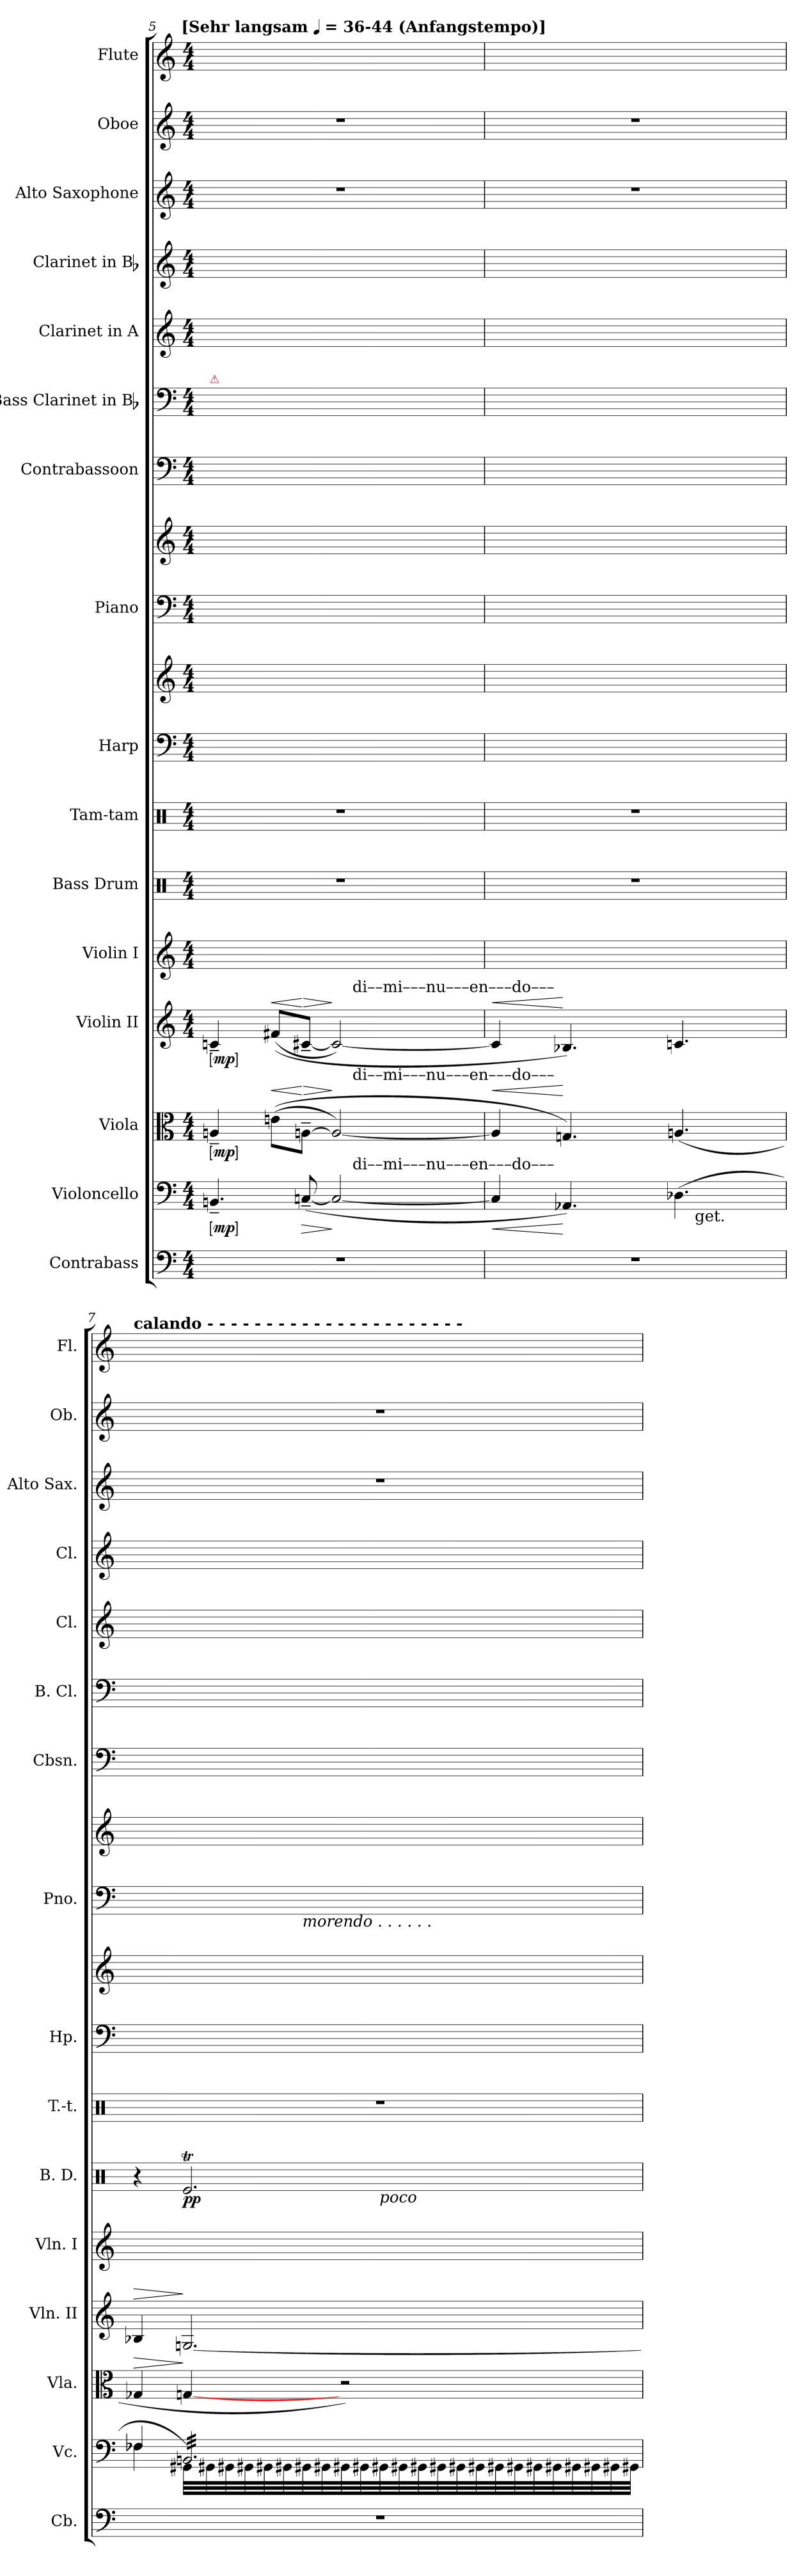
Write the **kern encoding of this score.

**kern	**kern	**dynam	**kern	**dynam	**kern	**dynam	**kern	**kern	**dynam	**kern	**kern	**kern	**kern	**kern	**kern	**kern	**kern	**kern	**kern	**kern	**kern
*part16	*part15	*part15	*part14	*part14	*part13	*part13	*part12	*part11	*part11	*part10	*part9	*part9	*part8	*part8	*part7	*part6	*part5	*part4	*part3	*part2	*part1
*staff18	*staff17	*staff17	*staff16	*staff16	*staff15	*staff15	*staff14	*staff13	*staff13	*staff12	*staff11	*staff10	*staff9	*staff8	*staff7	*staff6	*staff5	*staff4	*staff3	*staff2	*staff1
*I"Contrabass	*I"Violoncello	*	*I"Viola	*	*I"Violin II	*	*I"Violin I	*I"Bass Drum	*	*I"Tam-tam	*I"Harp	*	*I"Piano	*	*I"Contrabassoon	*I"Bass Clarinet in Bb	*I"Clarinet in A	*I"Clarinet in Bb	*I"Alto Saxophone	*I"Oboe	*I"Flute
*I'Cb.	*I'Vc.	*	*I'Vla.	*	*I'Vln. II	*	*I'Vln. I	*I'B. D.	*	*I'T.-t.	*I'Hp.	*	*I'Pno.	*	*I'Cbsn.	*I'B. Cl.	*I'Cl.	*I'Cl.	*I'Alto Sax.	*I'Ob.	*I'Fl.
*clefF4	*clefF4	*	*clefC3	*	*clefG2	*	*clefG2	*clefX	*	*clefX	*clefF4	*clefG2	*clefF4	*clefG2	*clefF4	*clefF4	*clefG2	*clefG2	*clefG2	*clefG2	*clefG2
*ITrd7c12	*	*	*	*	*	*	*	*	*	*	*	*	*	*	*ITrd7c12	*ITrd1c2	*ITrd2c3	*ITrd1c2	*ITrd5c9	*	*
*k[]	*k[]	*	*k[]	*	*k[]	*	*k[]	*k[]	*	*k[]	*k[]	*k[]	*k[]	*k[]	*k[]	*k[b-e-]	*k[f#c#g#]	*k[b-e-]	*k[b-e-a-]	*k[]	*k[]
!!LO:TX:omd:t=[Sehr langsam [quarter] = 36-44 (Anfangstempo)]
*M4/4	*M4/4	*	*M4/4	*	*M4/4	*	*M4/4	*M4/4	*	*M4/4	*M4/4	*M4/4	*M4/4	*M4/4	*M4/4	*M4/4	*M4/4	*M4/4	*M4/4	*M4/4	*M4/4
*MM36	*MM36	*	*MM36	*	*MM36	*	*MM36	*MM36	*	*MM36	*MM36	*MM36	*MM36	*MM36	*MM36	*MM36	*MM36	*MM36	*MM36	*MM36	*MM36
=5	=5	=5	=5	=5	=5	=5	=5	=5	=5	=5	=5	=5	=5	=5	=5	=5	=5	=5	=5	=5	=5
!	!	!	!	!	!	!	!	!	!	!	!	!	!	!	!	!LO:TX:a:color=crimson:t=⚠	!	!	!	!	!
!	!	!LO:DY:ed=brack	!	!LO:DY:ed=brack	!	!LO:DY:ed=brack	!	!	!	!	!	!	!	!	!	!	!	!	!	!	!
*	*^	*	*^	*	*^	*	*	*	*	*	*	*	*	*	*	*	*	*	*	*	*
1r	4.BBn~>i	2ryy	mp	4An~>i	2ryy	mp	4cn~>i	2ryy	mp	1ryy	1r	.	1r	8ryy	1ryy	2ryy	2ryy	8ryy	8ryy	1ryy	1ryy	1r	1r	1ryy
.	.	.	.	.	.	.	.	.	.	.	.	.	.	8ryy	.	.	.	8ryy	8ryy	.	.	.	.	.
!	!	!	!	!	!	!LO:HP:a	!	!	!LO:HP:a	!	!	!	!	!	!	!	!	!	!	!	!	!	!	!
.	.	.	.	((8enL	.	<	(>(>8f#XL	.	<	.	.	.	.	8ryy	.	.	.	8ryy	8ryy	.	.	.	.	.
!	!	!	!LO:HP:b	!	!	!LO:HP:n=1:a	!	!	!LO:HP:n=1:a	!	!	!	!	!	!	!	!	!	!	!	!	!	!	!
.	(>[8Cn~	.	>	[8An~J	.	[ >	[8c#X~>J	.	[ >	.	.	.	.	8ryy	.	.	.	8ryy	8ryy	.	.	.	.	.
.	2C_	16ryy	]	2A_)	16ryy	]	2c#_)	16ryy	]	.	.	.	.	2ryy	.	16ryy	16ryy	8ryy	4ryy	.	.	.	.	.
!	!	!	!	!	!	!	!	!LO:TX:t=di––mi–––nu–––en–––do–––	!	!	!	!	!	!	!	!	!	!	!	!	!	!	!	!
!	!	!	!	!	!LO:TX:t=di––mi–––nu–––en–––do–––	!	!	!	!	!	!	!	!	!	!	!	!	!	!	!	!	!	!	!
!	!	!LO:TX:t=di––mi–––nu–––en–––do–––	!	!	!	!	!	!	!	!	!	!	!	!	!	!	!	!	!	!	!	!	!	!
.	.	4..ryy	.	.	4..ryy	.	.	4..ryy	.	.	.	.	.	.	.	16ryy	16ryy	.	.	.	.	.	.	.
.	.	.	.	.	.	.	.	.	.	.	.	.	.	.	.	16ryy	16ryy	8ryy	.	.	.	.	.	.
.	.	.	.	.	.	.	.	.	.	.	.	.	.	.	.	16ryy	16ryy	.	.	.	.	.	.	.
.	.	.	.	.	.	.	.	.	.	.	.	.	.	.	.	8ryy	8ryy	8ryy	8ryy	.	.	.	.	.
.	.	.	.	.	.	.	.	.	.	.	.	.	.	.	.	8ryy	16ryy	8ryy	8ryy	.	.	.	.	.
.	.	.	.	.	.	.	.	.	.	.	.	.	.	.	.	.	16ryy	.	.	.	.	.	.	.
=6	=6	=6	=6	=6	=6	=6	=6	=6	=6	=6	=6	=6	=6	=6	=6	=6	=6	=6	=6	=6	=6	=6	=6	=6
!	!	!	!LO:HP:b	!	!	!LO:HP:a	!	!	!LO:HP:a	!	!	!	!	!	!	!	!	!	!	!	!	!	!	!
*	*	*	*	*v	*v	*	*	*	*	*	*	*	*	*	*	*	*	*	*	*	*	*	*	*
*	*	*	*	*	*	*v	*v	*	*	*	*	*	*	*	*	*	*	*	*	*	*	*	*
1r	4C]	2ryy	<	4A]	<	4c#]	<	1ryy	1r	.	1r	8ryy	1ryy	4ryy	16ryy	8ryy	8ryy	1ryy	1ryy	1r	1r	1ryy
.	.	.	.	.	.	.	.	.	.	.	.	.	.	.	16ryy	.	.	.	.	.	.	.
.	.	.	.	.	.	.	.	.	.	.	.	8ryy	.	.	8ryy	8ryy	8ryy	.	.	.	.	.
.	4.AA-X)	.	[	4.Gn)	[	4.B-X)	[	.	.	.	.	8ryy	.	8.ryy	4ryy	8ryy	8ryy	.	.	.	.	.
.	.	.	.	.	.	.	.	.	.	.	.	8ryy	.	.	.	8ryy	8ryy	.	.	.	.	.
.	.	.	.	.	.	.	.	.	.	.	.	.	.	16ryy	.	.	.	.	.	.	.	.
.	.	8.ryy	.	.	.	.	.	.	.	.	.	4ryy	.	16ryy	2ryy	8ryy	8ryy	.	.	.	.	.
.	.	.	.	.	.	.	.	.	.	.	.	.	.	16ryy	.	.	.	.	.	.	.	.
.	(4.D-X	.	.	(>4.An	.	4.cn	.	.	.	.	.	.	.	16ryy	.	8ryy	8ryy	.	.	.	.	.
!	!	!LO:TX:b:t=get.	!	!	!	!	!	!	!	!	!	!	!	!	!	!	!	!	!	!	!	!
.	.	4ryy	.	.	.	.	.	.	.	.	.	.	.	16ryy	.	.	.	.	.	.	.	.
.	.	.	.	.	.	.	.	.	.	.	.	8ryy	.	8ryy	.	8ryy	8ryy	.	.	.	.	.
.	.	.	.	.	.	.	.	.	.	.	.	8ryy	.	8ryy	.	8ryy	8ryy	.	.	.	.	.
.	.	16ryy	.	.	.	.	.	.	.	.	.	.	.	.	.	.	.	.	.	.	.	.
=7	=7	=7	=7	=7	=7	=7	=7	=7	=7	=7	=7	=7	=7	=7	=7	=7	=7	=7	=7	=7	=7	=7
!	!	!	!	!	!	!	!	!	!	!	!	!	!	!	!	!	!	!	!	!	!	!LO:TX:a:B:t=calando - - - - - - - - - - - - - - - - - - - - - -
!	!	!	!	!	!LO:HP:a	!	!LO:HP:a	!	!	!	!	!	!	!	!	!	!	!	!	!	!	!
*	*	*	*	*	*	*	*	*	*^	*	*	*	*	*	*	*	*	*	*	*	*	*
1r	4F-X	4F-X	.	4G-X	>	4B-X	>	1ryy	4r	2ryy	.	1r	8ryy	1ryy	8ryy	1ryy	8ryy	8ryy	1ryy	1ryy	1r	1r	1ryy
.	.	.	.	.	.	.	.	.	.	.	.	.	8ryy	.	8ryy	.	8ryy	8ryy	.	.	.	.	.
*	*tremolo	*	*	*	*	*	*	*	*	*	*	*	*	*	*	*	*	*	*	*	*	*	*
.	32BBn)LLL	32GG#XLLL	.	[4Gn	]	[2.Gn	]	.	2.Ret/	.	pp	.	4ryy	.	8.ryy	.	8ryy	4ryy	.	.	.	.	.
.	32BBn)	32GG#X	.	.	.	.	.	.	.	.	.	.	.	.	.	.	.	.	.	.	.	.	.
.	32BBn)	32GG#X	.	.	.	.	.	.	.	.	.	.	.	.	.	.	.	.	.	.	.	.	.
.	32BBn)	32GG#X	.	.	.	.	.	.	.	.	.	.	.	.	.	.	.	.	.	.	.	.	.
.	32BBn)	32GG#X	.	.	.	.	.	.	.	.	.	.	.	.	.	.	8ryy	.	.	.	.	.	.
.	32BBn)	32GG#X	.	.	.	.	.	.	.	.	.	.	.	.	.	.	.	.	.	.	.	.	.
!	!	!	!	!	!	!	!	!	!	!	!	!	!	!	!LO:TX:b:i:t=morendo . . . . . .	!	!	!	!	!	!	!	!
.	32BBn)	32GG#X	.	.	.	.	.	.	.	.	.	.	.	.	16ryy	.	.	.	.	.	.	.	.
.	32BBn)	32GG#X	.	.	.	.	.	.	.	.	.	.	.	.	.	.	.	.	.	.	.	.	.
.	32BBn)	32GG#X	.	2r)	.	.	.	.	.	16ryy	.	.	4ryy	.	16ryy	.	8ryy	8ryy	.	.	.	.	.
.	32BBn)	32GG#X	.	.	.	.	.	.	.	.	.	.	.	.	.	.	.	.	.	.	.	.	.
!	!	!	!	!	!	!	!	!	!	!LO:TX:b:i:t=poco	!	!	!	!	!	!	!	!	!	!	!	!	!
.	32BBn)	32GG#X	.	.	.	.	.	.	.	4..ryy	.	.	.	.	16ryy	.	.	.	.	.	.	.	.
.	32BBn)	32GG#X	.	.	.	.	.	.	.	.	.	.	.	.	.	.	.	.	.	.	.	.	.
.	32BBn)	32GG#X	.	.	.	.	.	.	.	.	.	.	.	.	16ryy	.	8ryy	8ryy	.	.	.	.	.
.	32BBn)	32GG#X	.	.	.	.	.	.	.	.	.	.	.	.	.	.	.	.	.	.	.	.	.
.	32BBn)	32GG#X	.	.	.	.	.	.	.	.	.	.	.	.	16ryy	.	.	.	.	.	.	.	.
.	32BBn)	32GG#X	.	.	.	.	.	.	.	.	.	.	.	.	.	.	.	.	.	.	.	.	.
.	32BBn)	32GG#X	.	.	.	.	.	.	.	.	.	.	8ryy	.	8ryy	.	8ryy	8ryy	.	.	.	.	.
.	32BBn)	32GG#X	.	.	.	.	.	.	.	.	.	.	.	.	.	.	.	.	.	.	.	.	.
.	32BBn)	32GG#X	.	.	.	.	.	.	.	.	.	.	.	.	.	.	.	.	.	.	.	.	.
.	32BBn)	32GG#X	.	.	.	.	.	.	.	.	.	.	.	.	.	.	.	.	.	.	.	.	.
.	32BBn)	32GG#X	.	.	.	.	.	.	.	.	.	.	8ryy	.	8ryy	.	8ryy	8ryy	.	.	.	.	.
.	32BBn)	32GG#X	.	.	.	.	.	.	.	.	.	.	.	.	.	.	.	.	.	.	.	.	.
.	32BBn)	32GG#X	.	.	.	.	.	.	.	.	.	.	.	.	.	.	.	.	.	.	.	.	.
.	32BBn)JJJ	32GG#XJJJ	.	.	.	.	.	.	.	.	.	.	.	.	.	.	.	.	.	.	.	.	.
*	*Xtremolo	*	*	*	*	*	*	*	*	*	*	*	*	*	*	*	*	*	*	*	*	*	*
*	*v	*v	*	*	*	*	*	*	*v	*v	*	*	*	*	*	*	*	*	*	*	*	*	*
=	=	=	=	=	=	=	=	=	=	=	=	=	=	=	=	=	=	=	=	=	=
*-	*-	*-	*-	*-	*-	*-	*-	*-	*-	*-	*-	*-	*-	*-	*-	*-	*-	*-	*-	*-	*-
